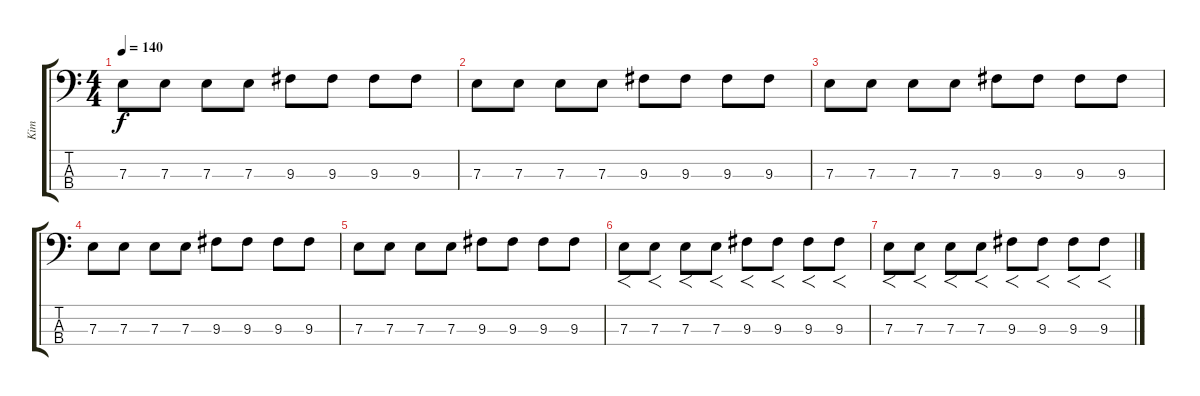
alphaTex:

\track ("Kim" "Kim") {instrument electricbasspick}
\staff {score tabs}
\tuning (G2 D2 A1 E1) {hide}
\ts (4 4)
\tempo 140
\clef f4
\ks c
7.3.8{dy f} 7.3.8 7.3.8 7.3.8 9.3.8 9.3.8 9.3.8 9.3.8 |
7.3.8 7.3.8 7.3.8 7.3.8 9.3.8 9.3.8 9.3.8 9.3.8 |
7.3.8 7.3.8 7.3.8 7.3.8 9.3.8 9.3.8 9.3.8 9.3.8 |
7.3.8 7.3.8 7.3.8 7.3.8 9.3.8 9.3.8 9.3.8 9.3.8 |
7.3.8 7.3.8 7.3.8 7.3.8 9.3.8 9.3.8 9.3.8 9.3.8 |
7.3.8{f} 7.3.8{f} 7.3.8{f} 7.3.8{f} 9.3.8{f} 9.3.8{f} 9.3.8{f} 9.3.8{f} |
7.3.8{f} 7.3.8{f} 7.3.8{f} 7.3.8{f} 9.3.8{f} 9.3.8{f} 9.3.8{f} 9.3.8{f}
